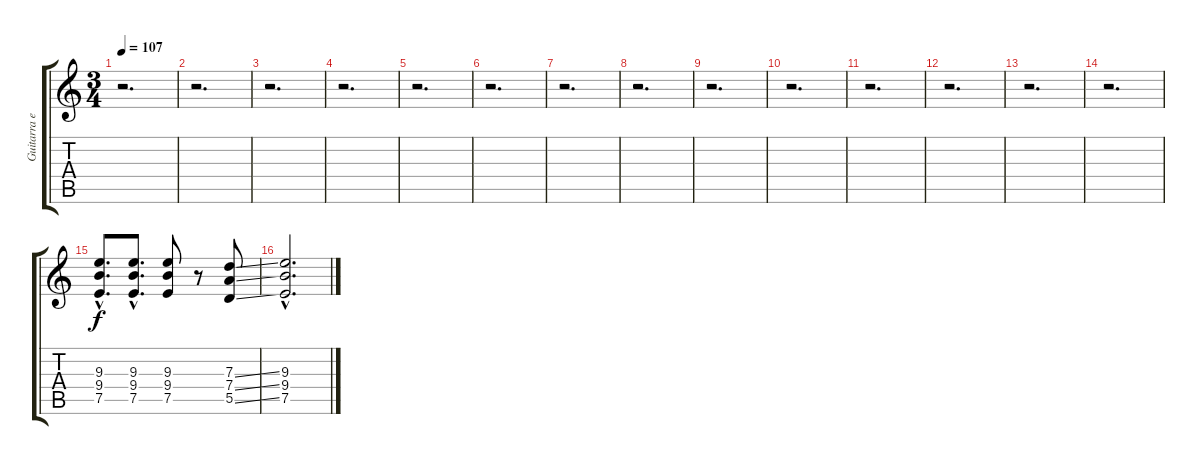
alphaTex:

\track ("Guitarra eléctrica 1" "Guitarra e") {instrument distortionguitar}
\staff {score tabs}
\tuning (E4 B3 G3 D3 A2 E2) {hide}
\ts (3 4)
\tempo 107
\clef g2
\ks c
r.2{d dy f} |
r.2{d} |
r.2{d} |
r.2{d} |
r.2{d} |
r.2{d} |
r.2{d} |
r.2{d} |
r.2{d} |
r.2{d} |
r.2{d} |
r.2{d} |
r.2{d} |
r.2{d} |
(9.3{hac} 9.4{hac} 7.5{hac}).8{d} (9.3{hac} 9.4{hac} 7.5{hac}).8{d} (9.3 9.4 7.5).8 r.8 (7.3{ss} 7.4{ss} 5.5{ss}).8 |
(9.3{hac} 9.4{hac} 7.5{hac}).2{d}
